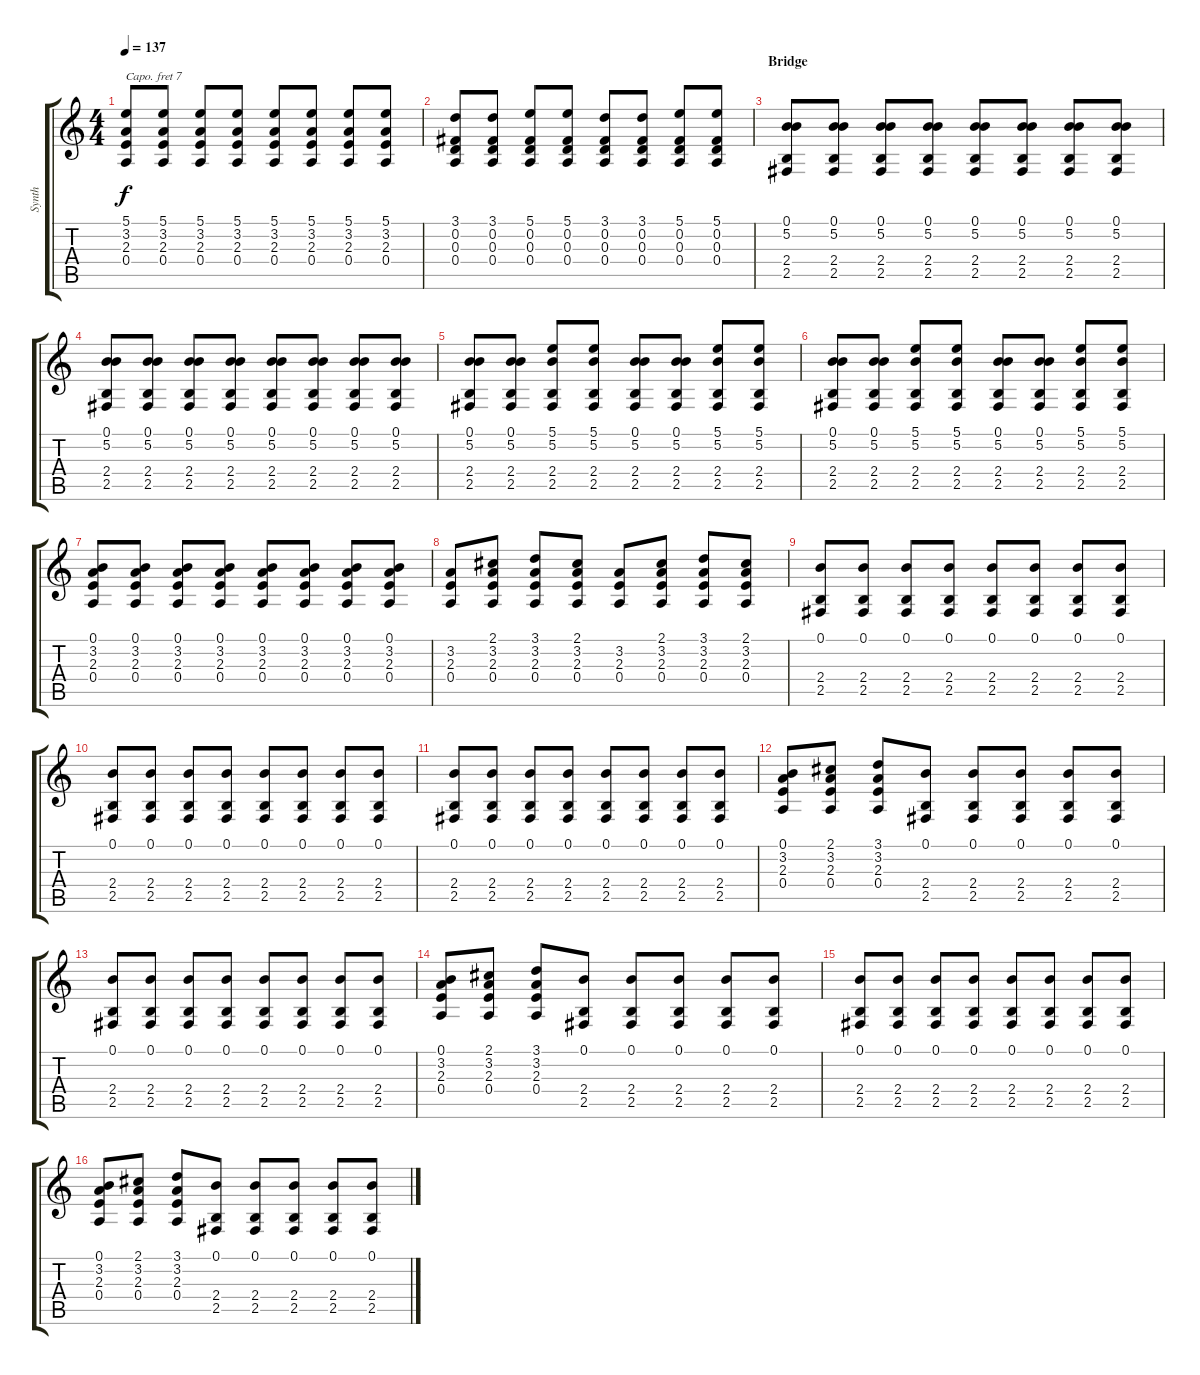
\track ("Synth" "Synth") {instrument lead5charang}
\staff {score tabs}
\capo 7
\tuning (E4 B3 G3 D3 A2 E2) {hide}
\ts (4 4)
\tempo 137
\clef g2
\ks c
(5.1 3.2 2.3 0.4).8{dy f} (5.1 3.2 2.3 0.4).8 (5.1 3.2 2.3 0.4).8 (5.1 3.2 2.3 0.4).8 (5.1 3.2 2.3 0.4).8 (5.1 3.2 2.3 0.4).8 (5.1 3.2 2.3 0.4).8 (5.1 3.2 2.3 0.4).8 |
(3.1 0.2 0.3 0.4).8 (3.1 0.2 0.3 0.4).8 (5.1 0.2 0.3 0.4).8 (5.1 0.2 0.3 0.4).8 (3.1 0.2 0.3 0.4).8 (3.1 0.2 0.3 0.4).8 (5.1 0.2 0.3 0.4).8 (5.1 0.2 0.3 0.4).8 |
\section ("" "Bridge")
(0.1 5.2 2.4 2.5).8 (0.1 5.2 2.4 2.5).8 (0.1 5.2 2.4 2.5).8 (0.1 5.2 2.4 2.5).8 (0.1 5.2 2.4 2.5).8 (0.1 5.2 2.4 2.5).8 (0.1 5.2 2.4 2.5).8 (0.1 5.2 2.4 2.5).8 |
(0.1 5.2 2.4 2.5).8 (0.1 5.2 2.4 2.5).8 (0.1 5.2 2.4 2.5).8 (0.1 5.2 2.4 2.5).8 (0.1 5.2 2.4 2.5).8 (0.1 5.2 2.4 2.5).8 (0.1 5.2 2.4 2.5).8 (0.1 5.2 2.4 2.5).8 |
(0.1 5.2 2.4 2.5).8 (0.1 5.2 2.4 2.5).8 (5.1 5.2 2.4 2.5).8 (5.1 5.2 2.4 2.5).8 (0.1 5.2 2.4 2.5).8 (0.1 5.2 2.4 2.5).8 (5.1 5.2 2.4 2.5).8 (5.1 5.2 2.4 2.5).8 |
(0.1 5.2 2.4 2.5).8 (0.1 5.2 2.4 2.5).8 (5.1 5.2 2.4 2.5).8 (5.1 5.2 2.4 2.5).8 (0.1 5.2 2.4 2.5).8 (0.1 5.2 2.4 2.5).8 (5.1 5.2 2.4 2.5).8 (5.1 5.2 2.4 2.5).8 |
(0.1 3.2 2.3 0.4).8 (0.1 3.2 2.3 0.4).8 (0.1 3.2 2.3 0.4).8 (0.1 3.2 2.3 0.4).8 (0.1 3.2 2.3 0.4).8 (0.1 3.2 2.3 0.4).8 (0.1 3.2 2.3 0.4).8 (0.1 3.2 2.3 0.4).8 |
(3.2 2.3 0.4).8 (2.1 3.2 2.3 0.4).8 (3.1 3.2 2.3 0.4).8 (2.1 3.2 2.3 0.4).8 (3.2 2.3 0.4).8 (2.1 3.2 2.3 0.4).8 (3.1 3.2 2.3 0.4).8 (2.1 3.2 2.3 0.4).8 |
(0.1 2.4 2.5).8 (0.1 2.4 2.5).8 (0.1 2.4 2.5).8 (0.1 2.4 2.5).8 (0.1 2.4 2.5).8 (0.1 2.4 2.5).8 (0.1 2.4 2.5).8 (0.1 2.4 2.5).8 |
(0.1 2.4 2.5).8 (0.1 2.4 2.5).8 (0.1 2.4 2.5).8 (0.1 2.4 2.5).8 (0.1 2.4 2.5).8 (0.1 2.4 2.5).8 (0.1 2.4 2.5).8 (0.1 2.4 2.5).8 |
(0.1 2.4 2.5).8 (0.1 2.4 2.5).8 (0.1 2.4 2.5).8 (0.1 2.4 2.5).8 (0.1 2.4 2.5).8 (0.1 2.4 2.5).8 (0.1 2.4 2.5).8 (0.1 2.4 2.5).8 |
(0.1 3.2 2.3 0.4).8 (2.1 3.2 2.3 0.4).8 (3.1 3.2 2.3 0.4).8 (0.1 2.4 2.5).8 (0.1 2.4 2.5).8 (0.1 2.4 2.5).8 (0.1 2.4 2.5).8 (0.1 2.4 2.5).8 |
(0.1 2.4 2.5).8 (0.1 2.4 2.5).8 (0.1 2.4 2.5).8 (0.1 2.4 2.5).8 (0.1 2.4 2.5).8 (0.1 2.4 2.5).8 (0.1 2.4 2.5).8 (0.1 2.4 2.5).8 |
(0.1 3.2 2.3 0.4).8 (2.1 3.2 2.3 0.4).8 (3.1 3.2 2.3 0.4).8 (0.1 2.4 2.5).8 (0.1 2.4 2.5).8 (0.1 2.4 2.5).8 (0.1 2.4 2.5).8 (0.1 2.4 2.5).8 |
(0.1 2.4 2.5).8 (0.1 2.4 2.5).8 (0.1 2.4 2.5).8 (0.1 2.4 2.5).8 (0.1 2.4 2.5).8 (0.1 2.4 2.5).8 (0.1 2.4 2.5).8 (0.1 2.4 2.5).8 |
(0.1 3.2 2.3 0.4).8 (2.1 3.2 2.3 0.4).8 (3.1 3.2 2.3 0.4).8 (0.1 2.4 2.5).8 (0.1 2.4 2.5).8 (0.1 2.4 2.5).8 (0.1 2.4 2.5).8 (0.1 2.4 2.5).8
